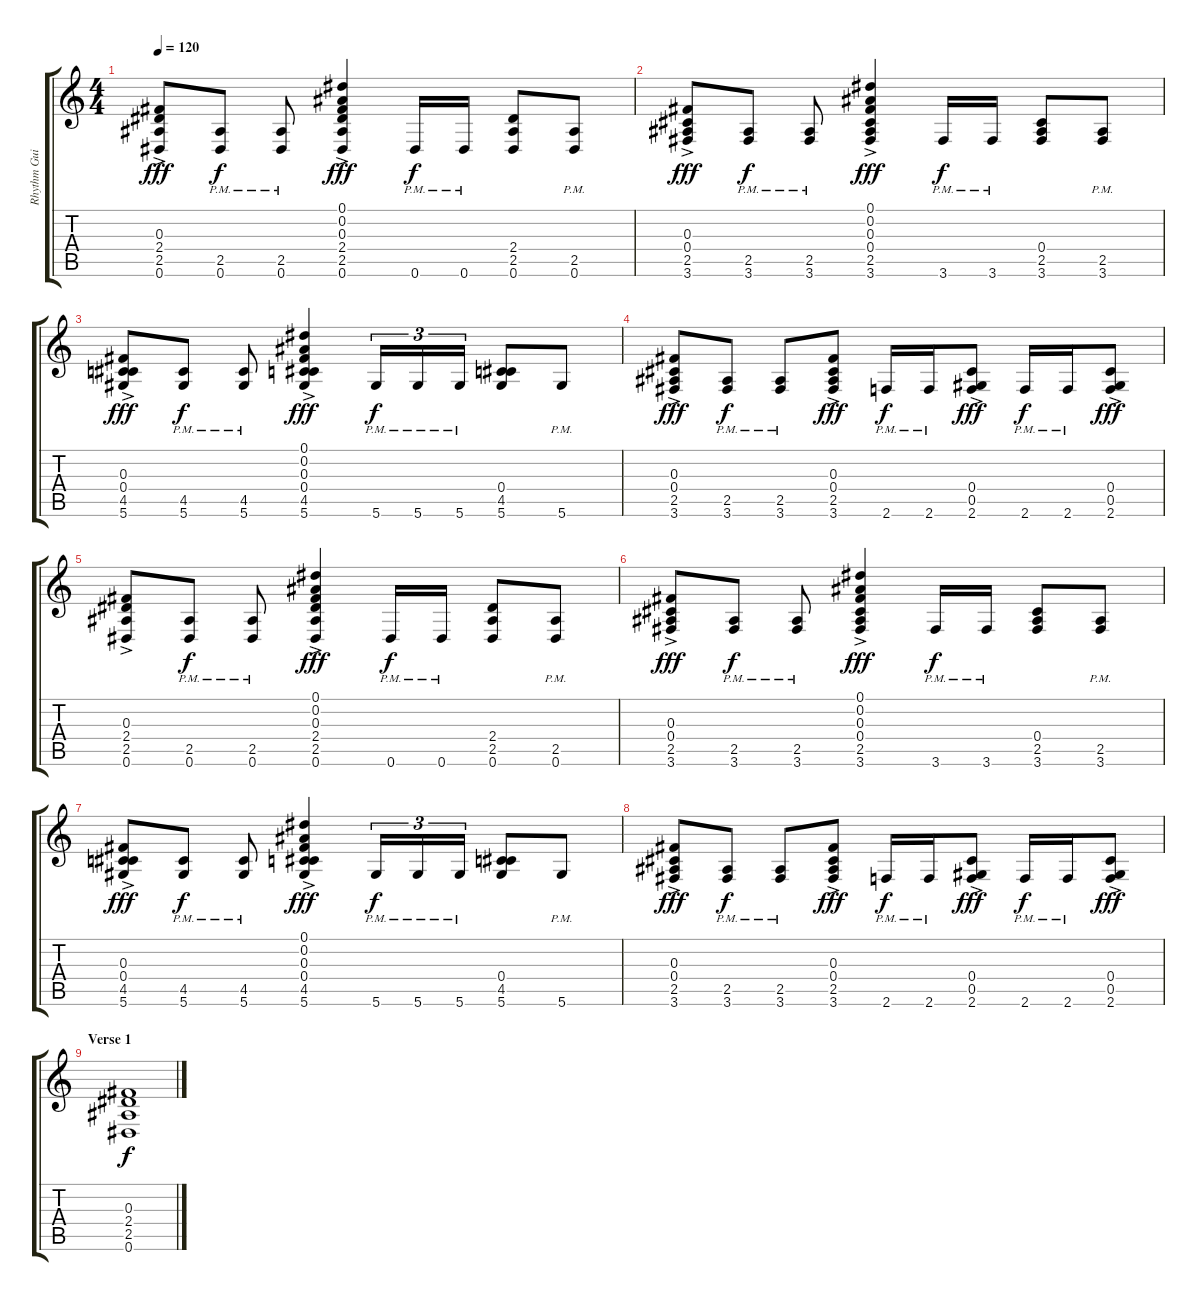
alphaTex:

\track ("Rhythm Guitar 2" "Rhythm Gui") {instrument distortionguitar}
\staff {score tabs}
\tuning (Eb4 Bb3 Gb3 Db3 Ab2 Eb2) {hide}
\ts (4 4)
\tempo 120
\clef g2
\ks c
(0.3{ac} 2.4{ac} 2.5{ac} 0.6{ac}).8{dy fff instrument distortionguitar} (2.5{pm} 0.6{pm}).8{dy f} (2.5{pm} 0.6{pm}).8 (0.1 0.2 0.3 2.4 2.5{ac} 0.6).4{dy fff} 0.6{pm}.16{dy f} 0.6{pm}.16 (2.4 2.5 0.6).8 (2.5{pm} 0.6{pm}).8 |
(0.3{ac} 0.4{ac} 2.5{ac} 3.6{ac}).8{dy fff} (2.5{pm} 3.6{pm}).8{dy f} (2.5{pm} 3.6{pm}).8 (0.1 0.2 0.3 0.4 2.5{ac} 3.6).4{dy fff} 3.6{pm}.16{dy f} 3.6{pm}.16 (0.4 2.5 3.6).8 (2.5{pm} 3.6{pm}).8 |
(0.3 0.4 4.5 5.6{ac}).8{dy fff} (4.5{pm} 5.6{pm}).8{dy f} (4.5{pm} 5.6{pm}).8 (0.1 0.2 0.3 0.4 4.5 5.6{ac}).4{dy fff} 5.6{pm}.16{tu (3 2) dy f} 5.6{pm}.16{tu (3 2)} 5.6{pm}.16{tu (3 2)} (0.4 4.5 5.6).8 5.6{pm}.8 |
(0.3{ac} 0.4 2.5 3.6).8{dy fff} (2.5{pm} 3.6{pm}).8{dy f} (2.5{pm} 3.6{pm}).8 (0.3{ac} 0.4 2.5 3.6).8{dy fff} 2.6{pm}.16{dy f} 2.6{pm}.16 (0.4{ac} 0.5 2.6).8{dy fff} 2.6{pm}.16{dy f} 2.6{pm}.16 (0.4{ac} 0.5 2.6).8{dy fff} |
(0.3{ac} 2.4{ac} 2.5{ac} 0.6{ac}).8{instrument distortionguitar} (2.5{pm} 0.6{pm}).8{dy f} (2.5{pm} 0.6{pm}).8 (0.1 0.2 0.3 2.4 2.5{ac} 0.6).4{dy fff} 0.6{pm}.16{dy f} 0.6{pm}.16 (2.4 2.5 0.6).8 (2.5{pm} 0.6{pm}).8 |
(0.3{ac} 0.4{ac} 2.5{ac} 3.6{ac}).8{dy fff} (2.5{pm} 3.6{pm}).8{dy f} (2.5{pm} 3.6{pm}).8 (0.1 0.2 0.3 0.4 2.5{ac} 3.6).4{dy fff} 3.6{pm}.16{dy f} 3.6{pm}.16 (0.4 2.5 3.6).8 (2.5{pm} 3.6{pm}).8 |
(0.3 0.4 4.5 5.6{ac}).8{dy fff} (4.5{pm} 5.6{pm}).8{dy f} (4.5{pm} 5.6{pm}).8 (0.1 0.2 0.3 0.4 4.5 5.6{ac}).4{dy fff} 5.6{pm}.16{tu (3 2) dy f} 5.6{pm}.16{tu (3 2)} 5.6{pm}.16{tu (3 2)} (0.4 4.5 5.6).8 5.6{pm}.8 |
(0.3{ac} 0.4 2.5 3.6).8{dy fff} (2.5{pm} 3.6{pm}).8{dy f} (2.5{pm} 3.6{pm}).8 (0.3{ac} 0.4 2.5 3.6).8{dy fff} 2.6{pm}.16{dy f} 2.6{pm}.16 (0.4{ac} 0.5 2.6).8{dy fff} 2.6{pm}.16{dy f} 2.6{pm}.16 (0.4{ac} 0.5 2.6).8{dy fff} |
\section ("" "Verse 1")
(0.3 2.4 2.5 0.6).1{dy f}
